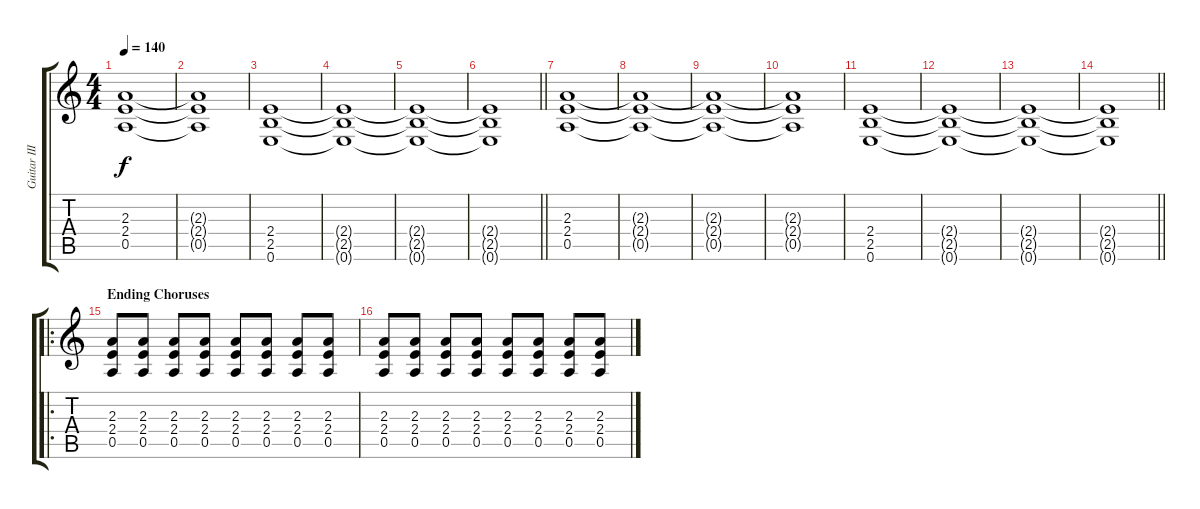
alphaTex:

\track ("Guitar III" "Guitar III") {instrument overdrivenguitar}
\staff {score tabs}
\tuning (E4 B3 G3 D3 A2 E2) {hide}
\ts (4 4)
\tempo 140
\clef g2
\ks c
(2.3{t} 2.4{t} 0.5{t}).1{dy f} |
(2.3{t} 2.4{t} 0.5{t}).1 |
(2.4 2.5 0.6).1 |
(2.4{t} 2.5{t} 0.6{t}).1 |
(2.4{t} 2.5{t} 0.6{t}).1 |
\barLineRight lightlight
(2.4{t} 2.5{t} 0.6{t}).1 |
\section ("" "")
(2.3 2.4 0.5).1 |
(2.3{t} 2.4{t} 0.5{t}).1 |
(2.3{t} 2.4{t} 0.5{t}).1 |
(2.3{t} 2.4{t} 0.5{t}).1 |
(2.4 2.5 0.6).1 |
(2.4{t} 2.5{t} 0.6{t}).1 |
(2.4{t} 2.5{t} 0.6{t}).1 |
\barLineRight lightlight
(2.4{t} 2.5{t} 0.6{t}).1 |
\ro
\section ("" "Ending Choruses")
(2.3 2.4 0.5).8 (2.3 2.4 0.5).8 (2.3 2.4 0.5).8 (2.3 2.4 0.5).8 (2.3 2.4 0.5).8 (2.3 2.4 0.5).8 (2.3 2.4 0.5).8 (2.3 2.4 0.5).8 |
(2.3 2.4 0.5).8 (2.3 2.4 0.5).8 (2.3 2.4 0.5).8 (2.3 2.4 0.5).8 (2.3 2.4 0.5).8 (2.3 2.4 0.5).8 (2.3 2.4 0.5).8 (2.3 2.4 0.5).8
